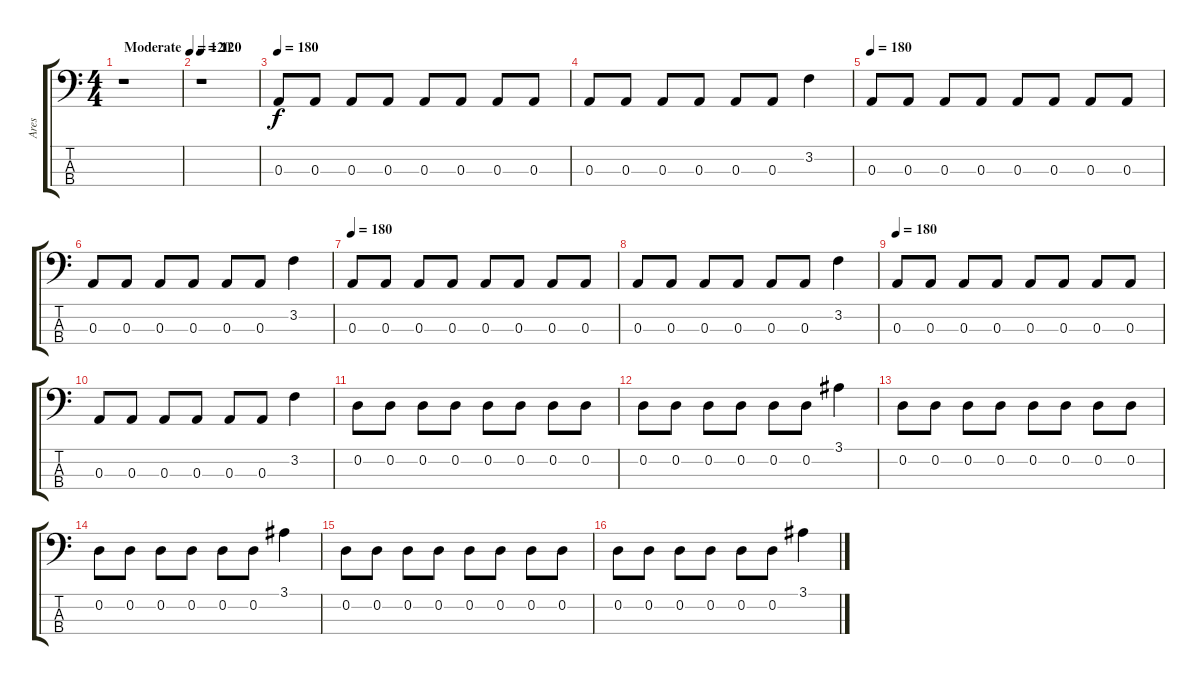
\track ("Ares" "Ares") {instrument electricbassfinger}
\staff {score tabs}
\tuning (G2 D2 A1 E1) {hide}
\ts (4 4)
\tempo (120 "Moderate")
\tempo 160
\tempo (120 "Moderate")
\clef f4
\ks c
r.1{dy f instrument electricbassfinger} |
\tempo 120
r.1 |
\tempo 180
0.3.8 0.3.8 0.3.8 0.3.8 0.3.8 0.3.8 0.3.8 0.3.8 |
0.3.8 0.3.8 0.3.8 0.3.8 0.3.8 0.3.8 3.2.4 |
\tempo 180
0.3.8 0.3.8 0.3.8 0.3.8 0.3.8 0.3.8 0.3.8 0.3.8 |
0.3.8 0.3.8 0.3.8 0.3.8 0.3.8 0.3.8 3.2.4 |
\tempo 180
0.3.8 0.3.8 0.3.8 0.3.8 0.3.8 0.3.8 0.3.8 0.3.8 |
0.3.8 0.3.8 0.3.8 0.3.8 0.3.8 0.3.8 3.2.4 |
\tempo 180
0.3.8 0.3.8 0.3.8 0.3.8 0.3.8 0.3.8 0.3.8 0.3.8 |
0.3.8 0.3.8 0.3.8 0.3.8 0.3.8 0.3.8 3.2.4 |
0.2.8 0.2.8 0.2.8 0.2.8 0.2.8 0.2.8 0.2.8 0.2.8 |
0.2.8 0.2.8 0.2.8 0.2.8 0.2.8 0.2.8 3.1.4 |
0.2.8 0.2.8 0.2.8 0.2.8 0.2.8 0.2.8 0.2.8 0.2.8 |
0.2.8 0.2.8 0.2.8 0.2.8 0.2.8 0.2.8 3.1.4 |
0.2.8 0.2.8 0.2.8 0.2.8 0.2.8 0.2.8 0.2.8 0.2.8 |
0.2.8 0.2.8 0.2.8 0.2.8 0.2.8 0.2.8 3.1.4
